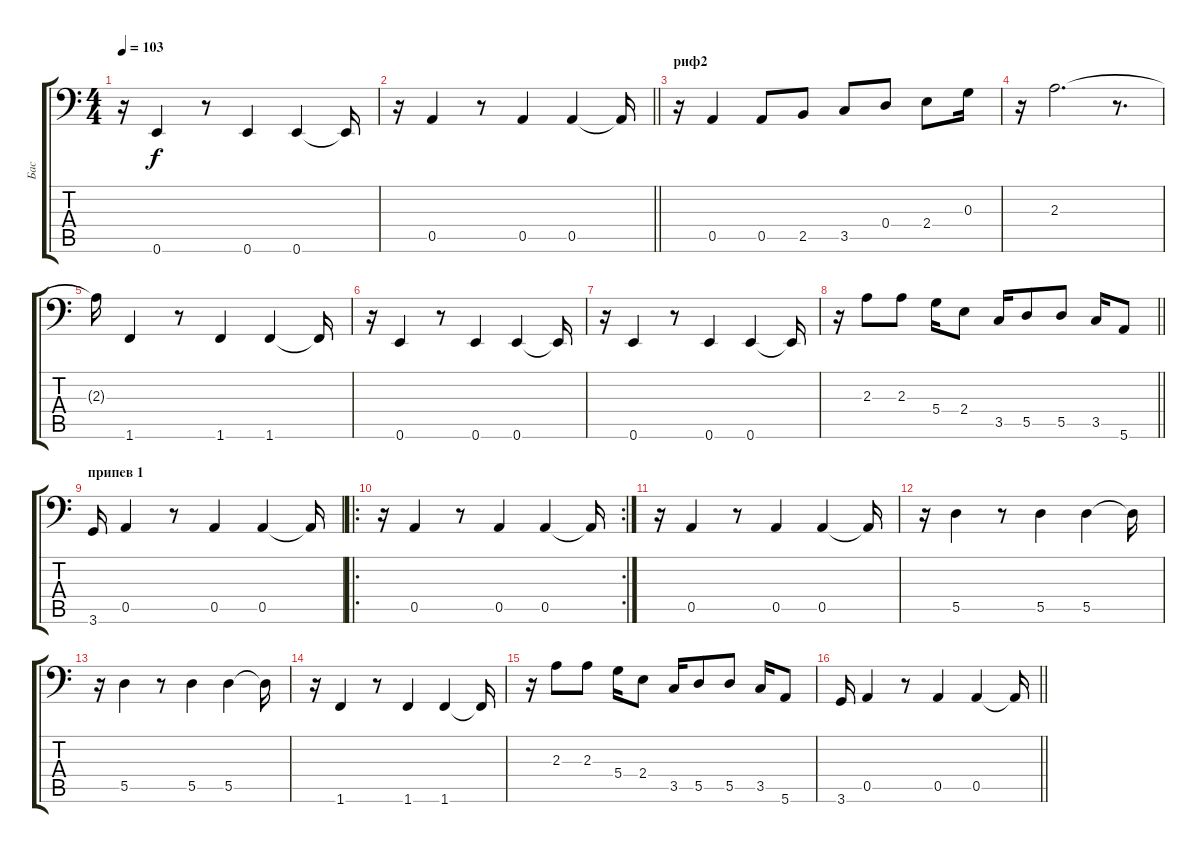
\track ("Бас" "Бас") {instrument electricbassfinger}
\staff {score tabs}
\tuning (E3 B2 G2 D2 A1 E1) {hide}
\ts (4 4)
\tempo 103
\clef f4
\ks c
r.16{dy f} 0.6.4 r.8 0.6.4 0.6.4 0.6{t}.16 |
\barLineRight lightlight
r.16 0.5.4 r.8 0.5.4 0.5.4 0.5{t}.16 |
\section ("" "риф2")
r.16 0.5.4 0.5.8 2.5.8 3.5.8 0.4.8 2.4.8 0.3.16 |
r.16 2.3.2{d} r.8{d} |
2.3{t}.16 1.6.4 r.8 1.6.4 1.6.4 1.6{t}.16 |
r.16 0.6.4 r.8 0.6.4 0.6.4 0.6{t}.16 |
r.16 0.6.4 r.8 0.6.4 0.6.4 0.6{t}.16 |
\barLineRight lightlight
r.16 2.3.8 2.3.8 5.4.16 2.4.8 3.5.16 5.5.8 5.5.8 3.5.16 5.6.8 |
\section ("" "припев 1")
3.6.16 0.5.4 r.8 0.5.4 0.5.4 0.5{t}.16 |
\ro
\rc 2
r.16 0.5.4 r.8 0.5.4 0.5.4 0.5{t}.16 |
r.16 0.5.4 r.8 0.5.4 0.5.4 0.5{t}.16 |
r.16 5.5.4 r.8 5.5.4 5.5.4 5.5{t}.16 |
r.16 5.5.4 r.8 5.5.4 5.5.4 5.5{t}.16 |
r.16 1.6.4 r.8 1.6.4 1.6.4 1.6{t}.16 |
r.16 2.3.8 2.3.8 5.4.16 2.4.8 3.5.16 5.5.8 5.5.8 3.5.16 5.6.8 |
\barLineRight lightlight
3.6.16 0.5.4 r.8 0.5.4 0.5.4 0.5{t}.16
